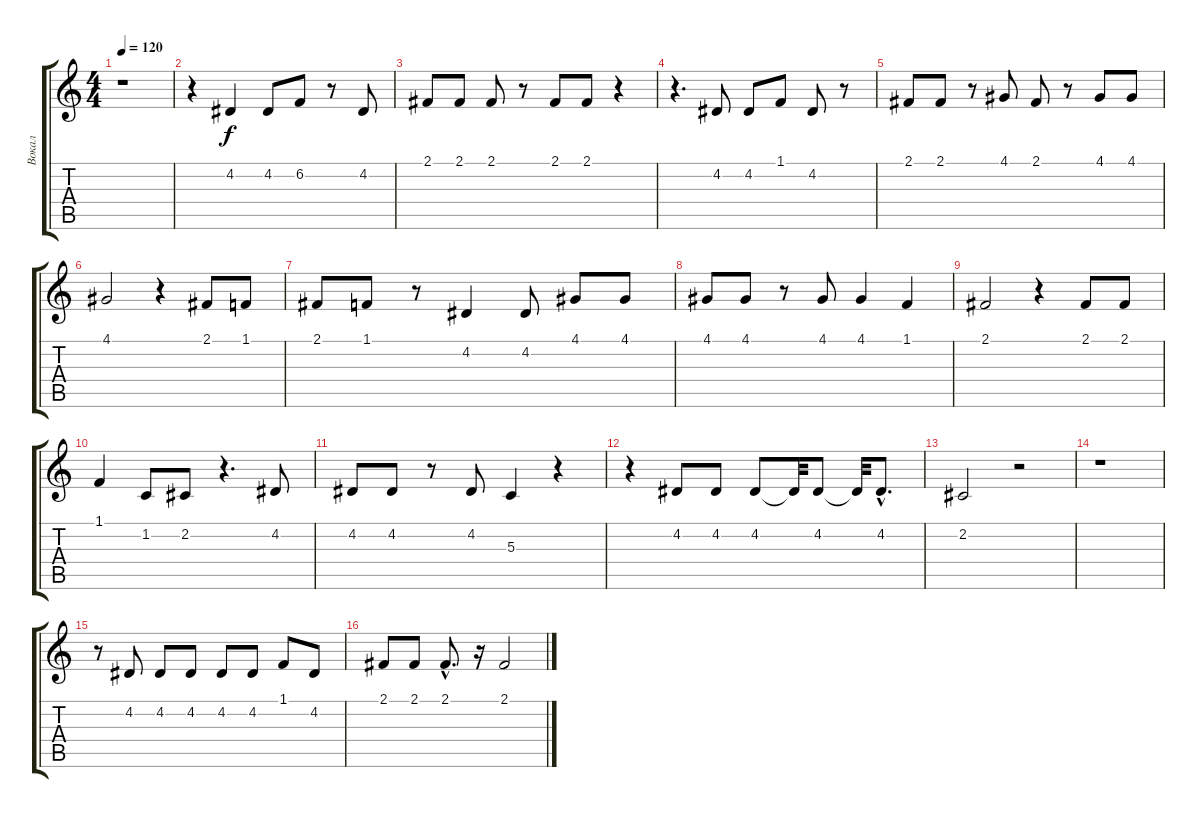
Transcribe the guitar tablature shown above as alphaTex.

\track ("Вокал" "Вокал") {instrument fx8scifi}
\staff {score tabs}
\tuning (E4 B3 G3 D3 A2 E2) {hide}
\ts (4 4)
\tempo 120
\clef g2
\ks c
r.1{dy f} |
r.4 4.2.4 4.2.8 6.2.8 r.8 4.2.8 |
2.1.8 2.1.8 2.1.8 r.8 2.1.8 2.1.8 r.4 |
r.4{d} 4.2.8 4.2.8 1.1.8 4.2.8 r.8 |
2.1.8 2.1.8 r.8 4.1.8 2.1.8 r.8 4.1.8 4.1.8 |
4.1.2 r.4 2.1.8 1.1.8 |
2.1.8 1.1.8 r.8 4.2.4 4.2.8 4.1.8 4.1.8 |
4.1.8 4.1.8 r.8 4.1.8 4.1.4 1.1.4 |
2.1.2 r.4 2.1.8 2.1.8 |
1.1.4 1.2.8 2.2.8 r.4{d} 4.2.8 |
4.2.8 4.2.8 r.8 4.2.8 5.3.4 r.4 |
r.4 4.2.8 4.2.8 4.2.8 4.2{t}.32 4.2.8 4.2{t}.32 4.2{hac}.8{d} |
2.2.2 r.2 |
r.1 |
r.8 4.2.8 4.2.8 4.2.8 4.2.8 4.2.8 1.1.8 4.2.8 |
2.1.8 2.1.8 2.1{hac}.8{d} r.16 2.1.2
